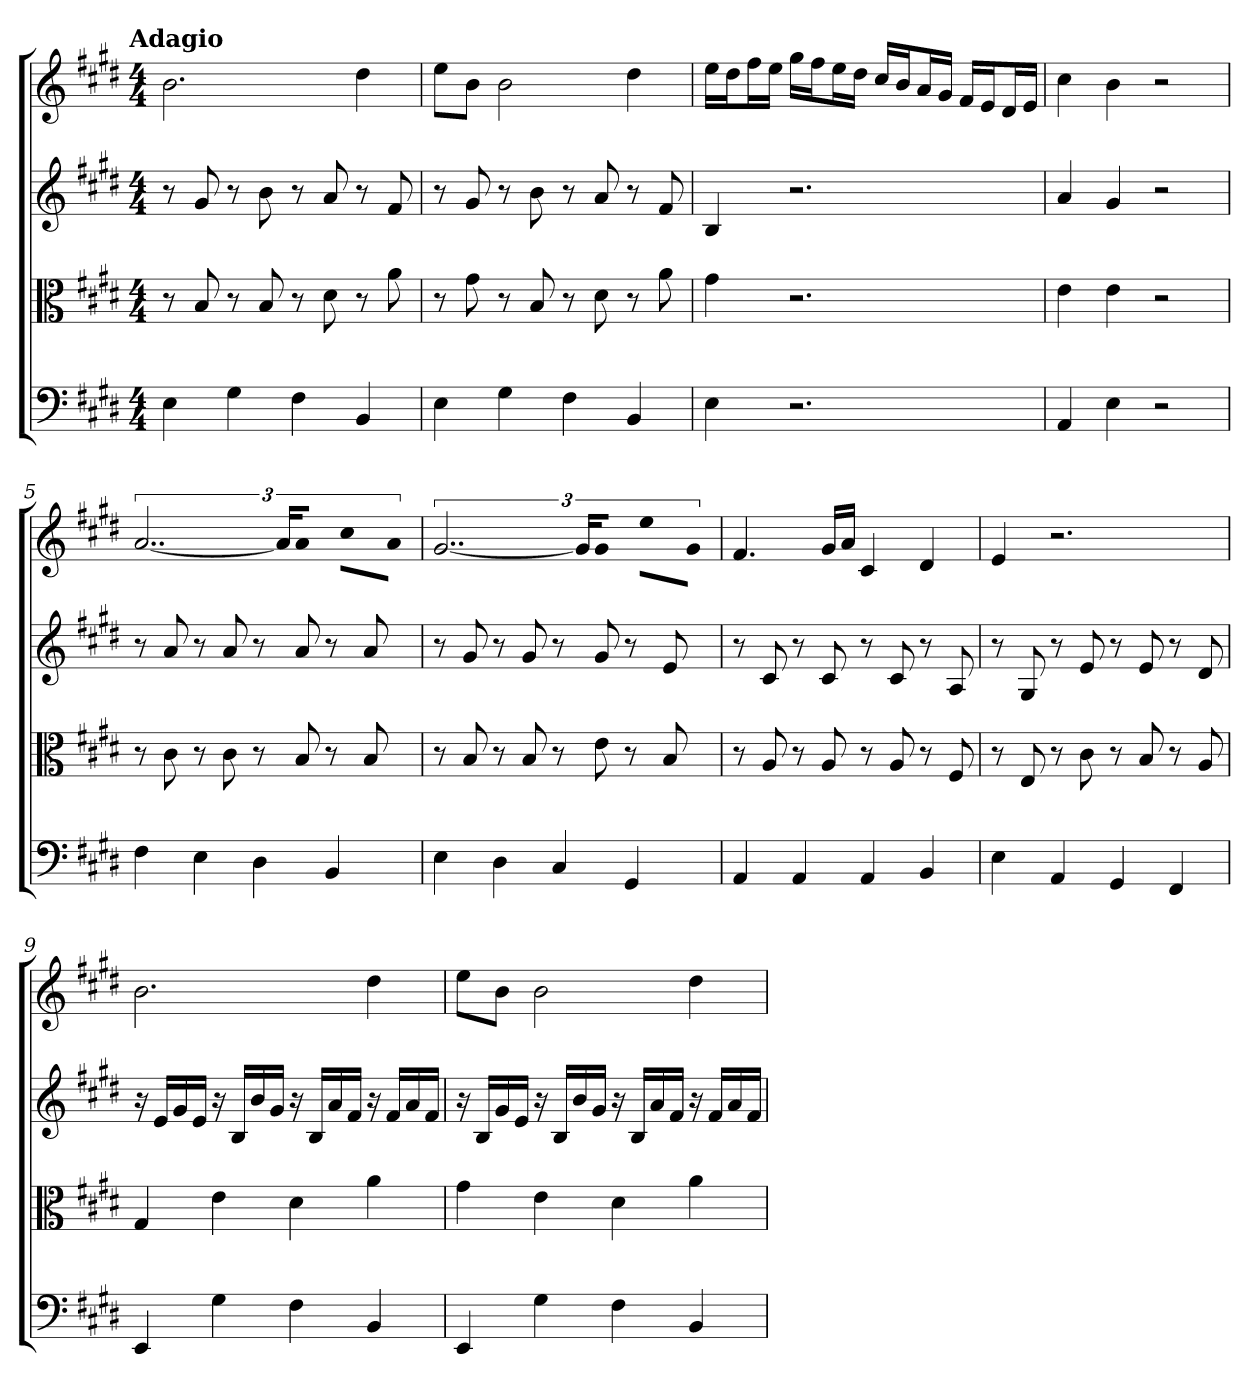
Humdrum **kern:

**kern	**kern	**kern	**kern
*part4	*part3	*part2	*part1
*staff4	*staff3	*staff2	*staff1
*clefF4	*clefC3	*clefG2	*clefG2
*k[f#c#g#d#]	*k[f#c#g#d#]	*k[f#c#g#d#]	*k[f#c#g#d#]
*E:	*E:	*E:	*E:
!!LO:TX:omd:t=Adagio
*M4/4	*M4/4	*M4/4	*M4/4
*MM56	*MM56	*MM56	*MM56
=	=	=	=
4E	8r	8r	2.b
.	8B	8g#	.
4G#	8r	8r	.
.	8B	8b	.
4F#	8r	8r	.
.	8d#	8a	.
4BB	8r	8r	4dd#
.	8a	8f#	.
=2	=2	=2	=2
4E	8r	8r	8ee\L
.	8g#	8g#	8b\J
4G#	8r	8r	2b
.	8B	8b	.
4F#	8r	8r	.
.	8d#	8a	.
4BB	8r	8r	4dd#
.	8a	8f#	.
=3	=3	=3	=3
4E	4g#	4B	16ee\LL
.	.	.	16dd#\J
.	.	.	16ff#\L
.	.	.	16ee\JJ
2.r	2.r	2.r	16gg#\LL
.	.	.	16ff#\J
.	.	.	16ee\L
.	.	.	16dd#\JJ
.	.	.	16cc#/LL
.	.	.	16b/J
.	.	.	16a/L
.	.	.	16g#/JJ
.	.	.	16f#/LL
.	.	.	16e/J
.	.	.	16d#/L
.	.	.	16e/JJ
=4	=4	=4	=4
4AA	4e	4a	4cc#
4E	4e	4g#	4b
2r	2r	2r	2r
=5	=5	=5	=5
4F#	8r	8r	[3..a
.	8c#	8a	.
4E	8r	8r	.
.	8c#	8a	.
4D#	8r	8r	.
.	.	.	24a/KL]
.	8B	8a	8a/J
4BB	8r	8r	8cc#\L
.	8B	8a	8a\J
=6	=6	=6	=6
4E	8r	8r	[3..g#
.	8B	8g#	.
4D#	8r	8r	.
.	8B	8g#	.
4C#	8r	8r	.
.	.	.	24g#/KL]
.	8e	8g#	8g#/J
4GG#	8r	8r	8ee\L
.	8B	8e	8g#\J
=7	=7	=7	=7
4AA	8r	8r	4.f#
.	8A	8c#	.
4AA	8r	8r	.
.	8A	8c#	16g#/LL
.	.	.	16a/JJ
4AA	8r	8r	4c#
.	8A	8c#	.
4BB	8r	8r	4d#
.	8F#	8A	.
=8	=8	=8	=8
4E	8r	8r	4e
.	8E	8G#	.
4AA	8r	8r	2.r
.	8c#	8e	.
4GG#	8r	8r	.
.	8B	8e	.
4FF#	8r	8r	.
.	8A	8d#	.
=9	=9	=9	=9
4EE	4G#	16r	2.b
.	.	16e/LL	.
.	.	16g#/	.
.	.	16e/JJ	.
4G#	4e	16r	.
.	.	16B/LL	.
.	.	16b/	.
.	.	16g#/JJ	.
4F#	4d#	16r	.
.	.	16B/LL	.
.	.	16a/	.
.	.	16f#/JJ	.
4BB	4a	16r	4dd#
.	.	16f#/LL	.
.	.	16a/	.
.	.	16f#/JJ	.
=10	=10	=10	=10
4EE	4g#	16r	8ee\L
.	.	16B/LL	.
.	.	16g#/	8b\J
.	.	16e/JJ	.
4G#	4e	16r	2b
.	.	16B/LL	.
.	.	16b/	.
.	.	16g#/JJ	.
4F#	4d#	16r	.
.	.	16B/LL	.
.	.	16a/	.
.	.	16f#/JJ	.
4BB	4a	16r	4dd#
.	.	16f#/LL	.
.	.	16a/	.
.	.	16f#/JJ	.
=	=	=	=
*-	*-	*-	*-
